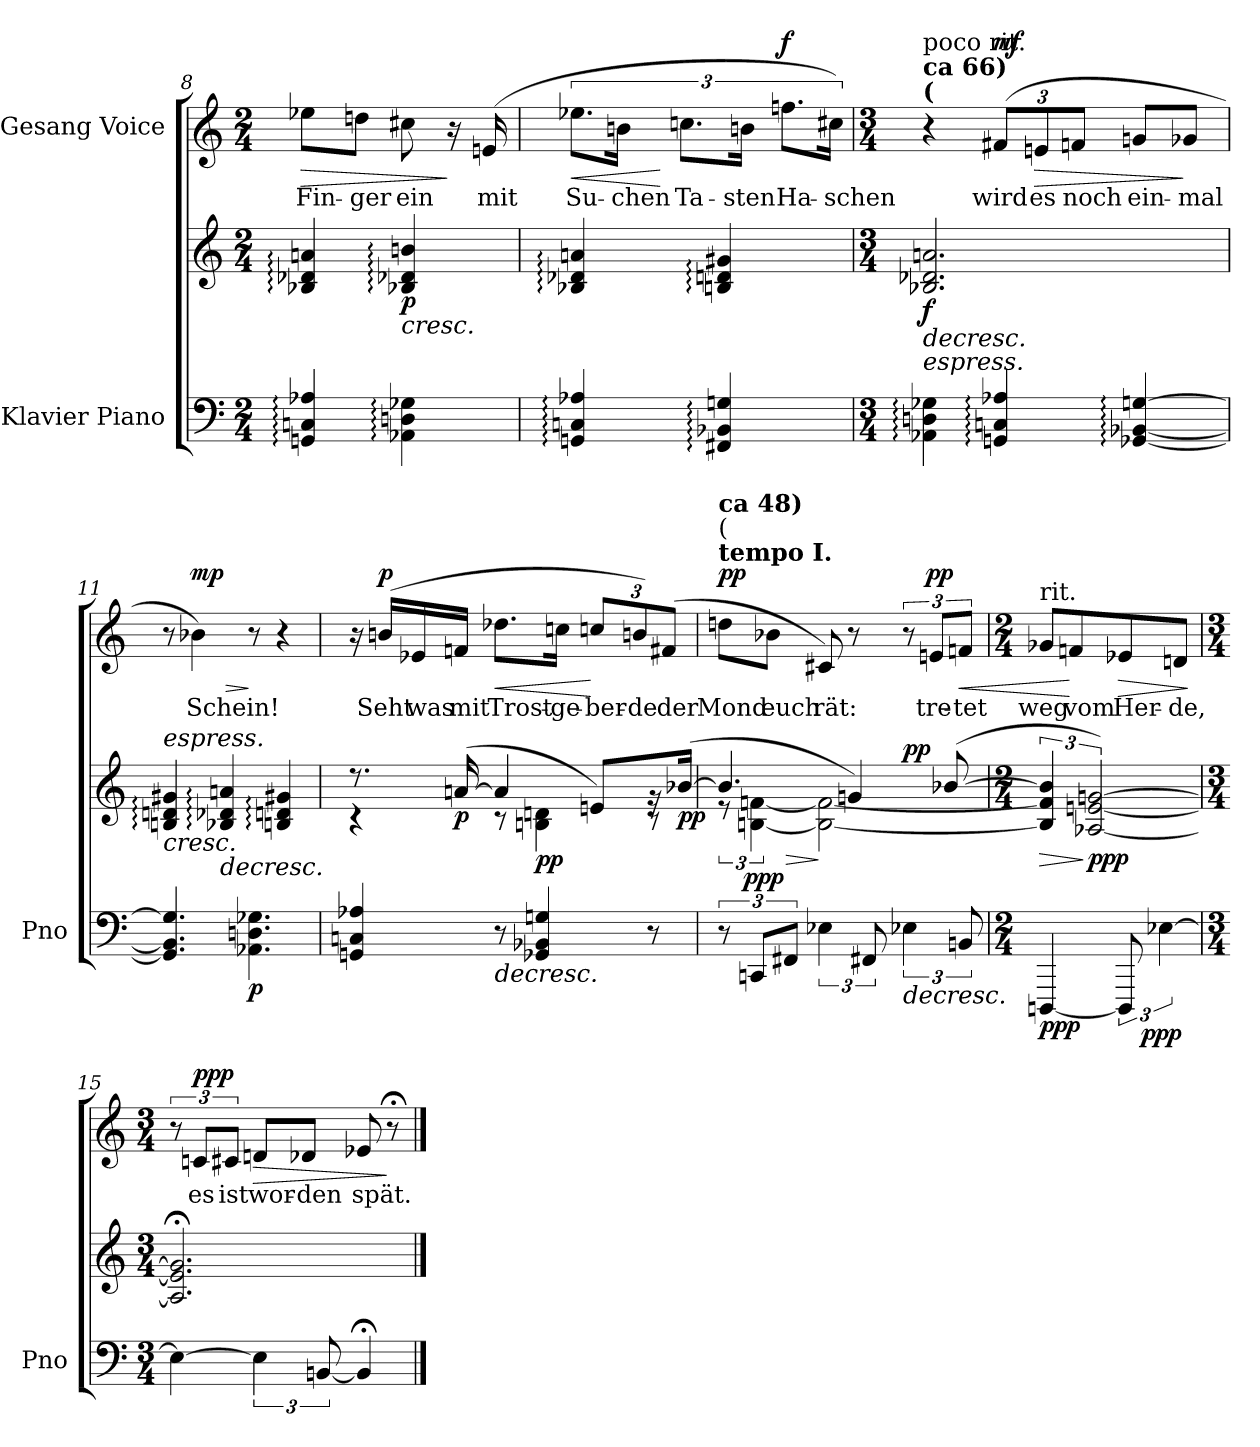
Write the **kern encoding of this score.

**kern	**kern	**dynam	**kern	**text	**dynam
*part2	*part2	*part2	*part1	*part1	*part1
*staff3	*staff2	*staff2/3	*staff1	*staff1	*staff1
*I"Klavier Piano	*	*	*I"Gesang Voice	*	*
*I'Pno	*	*	*	*	*
*clefF4	*clefG2	*	*clefG2	*	*
*k[]	*k[]	*	*k[]	*	*
*M2/4	*M2/4	*	*M2/4	*	*
=8	=8	=8	=8	=8	=8
!	!	!	!	!LO:LY:b	!LO:HP:b
4GGn/: 4Cn/: 4A-X/:	4B-X/: 4d-X/: 4an/:	.	8ee-X\L	Fin-	>
!	!	!	!	!LO:LY:b	!
.	.	.	8ddn\J	-ger	.
!	!	!LO:HP:b	!	!LO:LY:b	!
!	!	!LO:DY:n=1:b	!	!	!
4AA-X\: 4Dn\: 4G-X\:	4B-X/: 4d-X/: 4bn/:	< p	8cc#X\	ein	.
.	.	.	16r	.	]
!	!	!	!	!LO:LY:b	!
.	.	.	(>16en/	mit	.
!!LO:LB:g=z
=9	=9	=9	=9	=9	=9
!	!	!	!	!LO:LY:b	!LO:HP:b
4GGn/: 4Cn/: 4A-X/:	4B-X/: 4d-X/: 4an/:	.	12.ee-X\L	Su-	<
!	!	!	!	!LO:LY:b	!
.	.	.	24bn\Jk	-chen	.
!	!	!	!	!LO:LY:b	!
.	.	.	12.ccn\L	Ta-	[
4FF#X/: 4BB-X/: 4Gn/:	4Bn/: 4dn/: 4g#X/:	.	.	.	.
!	!	!	!	!LO:LY:b	!
.	.	.	24bn\Jk	-sten	.
!	!	!	!	!LO:LY:b	!LO:DY:a
.	.	.	12.ffn\L	Ha-	f
!	!	!	!	!LO:LY:b	!
.	.	.	24cc#X\Jk)	-schen	.
=10	=10	=10	=10	=10	=10
*M3/4	*M3/4	*	*M3/4	*	*
!	!	!	!LO:TX:a:B:t=(	!	!
!	!	!	!LO:TX:a:B:t=ca 66)	!	!
!	!	!	!LO:TX:a:t=poco rit.	!	!
!	!LO:TX:b:i:t=espress.	!	!	!	!
!	!	!LO:HP:b	!	!	!
!	!	!LO:DY:n=1:b	!	!	!
4AA-X\: 4Dn\: 4G-X\:	2.B-X/ 2.d-X/ 2.an/	> f	4r	.	.
*	*	*	*Xbrackettup	*	*
!	!	!	!	!LO:LY:b	!LO:DY:a
4GGn/: 4Cn/: 4A-X/:	.	.	(<12f#X/L	wird	mf
!	!	!	!	!LO:LY:b	!LO:HP:b
.	.	.	12en/	es	>
!	!	!	!	!LO:LY:b	!
.	.	.	12fn/J	noch	.
!	!	!	!	!LO:LY:b	!
[4GG-X/: [4BB-X/: [4Gn/:	.	.	8gn/L	ein-	.
!	!	!	!	!LO:LY:b	!
.	.	.	8g-X/J	-mal	]
.	.	[	.	.	.
=11	=11	=11	=11	=11	=11
!	!LO:TX:a:i:t=espress.	!	!	!	!
!	!	!LO:HP:b	!	!	!
4.GG-/] 4.BB-/] 4.G/]	4Bn/: 4dn/: 4g#X/:	<	8r	.	.
!	!	!	!	!LO:LY:b	!LO:HP:b
!	!	!	!	!	!LO:DY:n=1:a
.	.	.	4b-X\)	Schein!	> mp
!	!	!LO:HP:n=1:b	!	!	!
.	4B-X/: 4d-X/: 4an/:	] >	.	.	.
!	!	!LO:DY:b=2	!	!	!
4.AA-X\ 4.Dn\ 4.G-X\	.	p	8r	.	]
.	4Bn/: 4dn/: 4g#X/:	[	4r	.	.
.	.	]	.	.	.
=12	=12	=12	=12	=12	=12
*	*^	*	*	*	*
4GGn/ 4Cn/ 4A-X/	8.r	4r	.	16r	.	.
!	!	!	!	!	!LO:LY:b	!LO:DY:a
.	.	.	.	(>16bn/LL	Seht	p
!	!	!	!	!	!LO:LY:b	!
.	.	.	.	16e-X/	was	.
!	!	!	!LO:DY:b	!	!LO:LY:b	!
.	(>[16an/	.	p	16fn/JJ	mit	.
!	!	!	!LO:HP:b=2	!	!LO:LY:b	!LO:HP:b
8r	4a/]	8r	>	8.dd-X\L	Trost-	<
!	!	!	!LO:DY:b	!	!	!
4GG-X/ 4BB-X/ 4Gn/	.	4Bn\ 4dn\	pp	.	.	.
!	!	!	!	!	!LO:LY:b	!
.	.	.	.	16ccn\Jk	-ge-	.
!	!	!	!	!	!LO:LY:b	!
.	8en/L)	.	.	12ccn/L	-ber-	[
!	!	!	!	!	!LO:LY:b	!
.	.	.	.	12bn/)	-de	.
8r	16rg	8r	.	.	.	.
!	!	!	!	!	!LO:LY:b	!
.	.	.	.	(<12f#X/J	der	.
!	!	!	!LO:DY:b	!	!	!
.	(>[16b-X/Jk	.	pp	.	.	.
!!LO:LB:g=z
=13	=13	=13	=13	=13	=13	=13
!	!	!	!	!LO:TX:a:B:t=tempo I.	!	!
!	!	!	!	!LO:TX:a:t=(	!	!
!	!	!	!	!LO:TX:a:B:t=ca 48)	!	!
!	!	!	!	!	!LO:LY:b	!LO:DY:a
*	*	*^	*	*	*	*
12r	4.b-/]	12r	2ryy	.	8ddn\L	Mond	pp
!	!	!	!	!LO:HP:b	!	!	!
!	!	!	!	!LO:DY:n=1:b	!	!	!
12CCn/L	.	[6Bn\ [6fn\	.	> ppp	.	.	.
!	!	!	!	!	!	!LO:LY:b	!
.	.	.	.	.	8b-X\J	euch	.
12FF#X/J	.	.	.	.	.	.	.
!	!	!	!	!	!	!LO:LY:b	!
6E-X\	.	2B\_ 2f\_	.	] ]	8c#X/)	rät:	.
.	4gn/)	.	.	.	8r	.	.
12FF#X/	.	.	.	.	.	.	.
!	!	!	!	!LO:HP:b=2	!	!	!
*	*	*	*	*	*brackettup	*	*
!	!	!	!	!LO:DY:n=2:a	!	!	!
6E-X\	.	.	4ryy	> pp	12r	.	.
!	!	!	!	!	!	!LO:LY:b	!LO:DY:a
.	.	.	.	.	12en/L	tre-	pp
.	(>[8b-X/	.	.	.	.	.	.
!	!	!	!	!	!	!LO:LY:b	!LO:HP:b
12BBn/	.	.	.	.	12fn/J	-tet	<
*	*v	*v	*v	*	*	*	*
=14	=14	=14	=14	=14	=14
*M2/4	*M2/4	*	*M2/4	*	*
*	*^	*	*	*	*
*	*	*^	*	*	*	*
!	!	!	!	!	!LO:TX:a:t=rit.	!	!
!	!	!	!	!LO:HP:b	!	!LO:LY:b	!
!	!	!	!	!LO:DY:n=1:b=2	!	!	!
*	*v	*v	*v	*	*	*	*
[4DDDn/	6B/] 6f/] 6b-/]	> ppp	8g-X/L	weg	.
!	!	!	!	!LO:LY:b	!
.	.	.	8fn/	vom	[
!	!	!LO:DY:n=2:b	!	!	!
.	[3A-X/ [3en/ [3gn/)	] ppp	.	.	.
!	!	!	!	!LO:LY:b	!LO:HP:b
12DDD/]	.	.	8e-X/	Her-	>
!	!	!LO:DY:n=3:b=2	!	!	!
[6E-X\	.	ppp	.	.	.
!	!	!	!	!LO:LY:b	!
.	.	.	8dn/J	-de,	.
.	.	.	.	.	]
=15	=15	=15	=15	=15	=15
*M3/4	*M3/4	*	*M3/4	*	*
*	*	*	*MM40	*	*
4E-\_	2.A-/];< 2.e/];< 2.g/];<	.	12r	.	.
!	!	!	!	!LO:LY:b	!LO:DY:a
.	.	.	12cn/L	es	ppp
!	!	!	!	!LO:LY:b	!
.	.	.	12c#X/J	ist	.
!	!	!	!	!LO:LY:b	!LO:HP:b
6E-\]	.	.	8dn/L	wor-	>
!	!	!	!	!LO:LY:b	!
.	.	.	8d-X/J	-den	.
[12BBn/	.	.	.	.	.
!	!	!	!	!LO:LY:b	!
4BB;</]	.	]	8e-X/	spät.	.
.	.	.	8r;<	.	]
==	==	==	==	==	==
*-	*-	*-	*-	*-	*-
